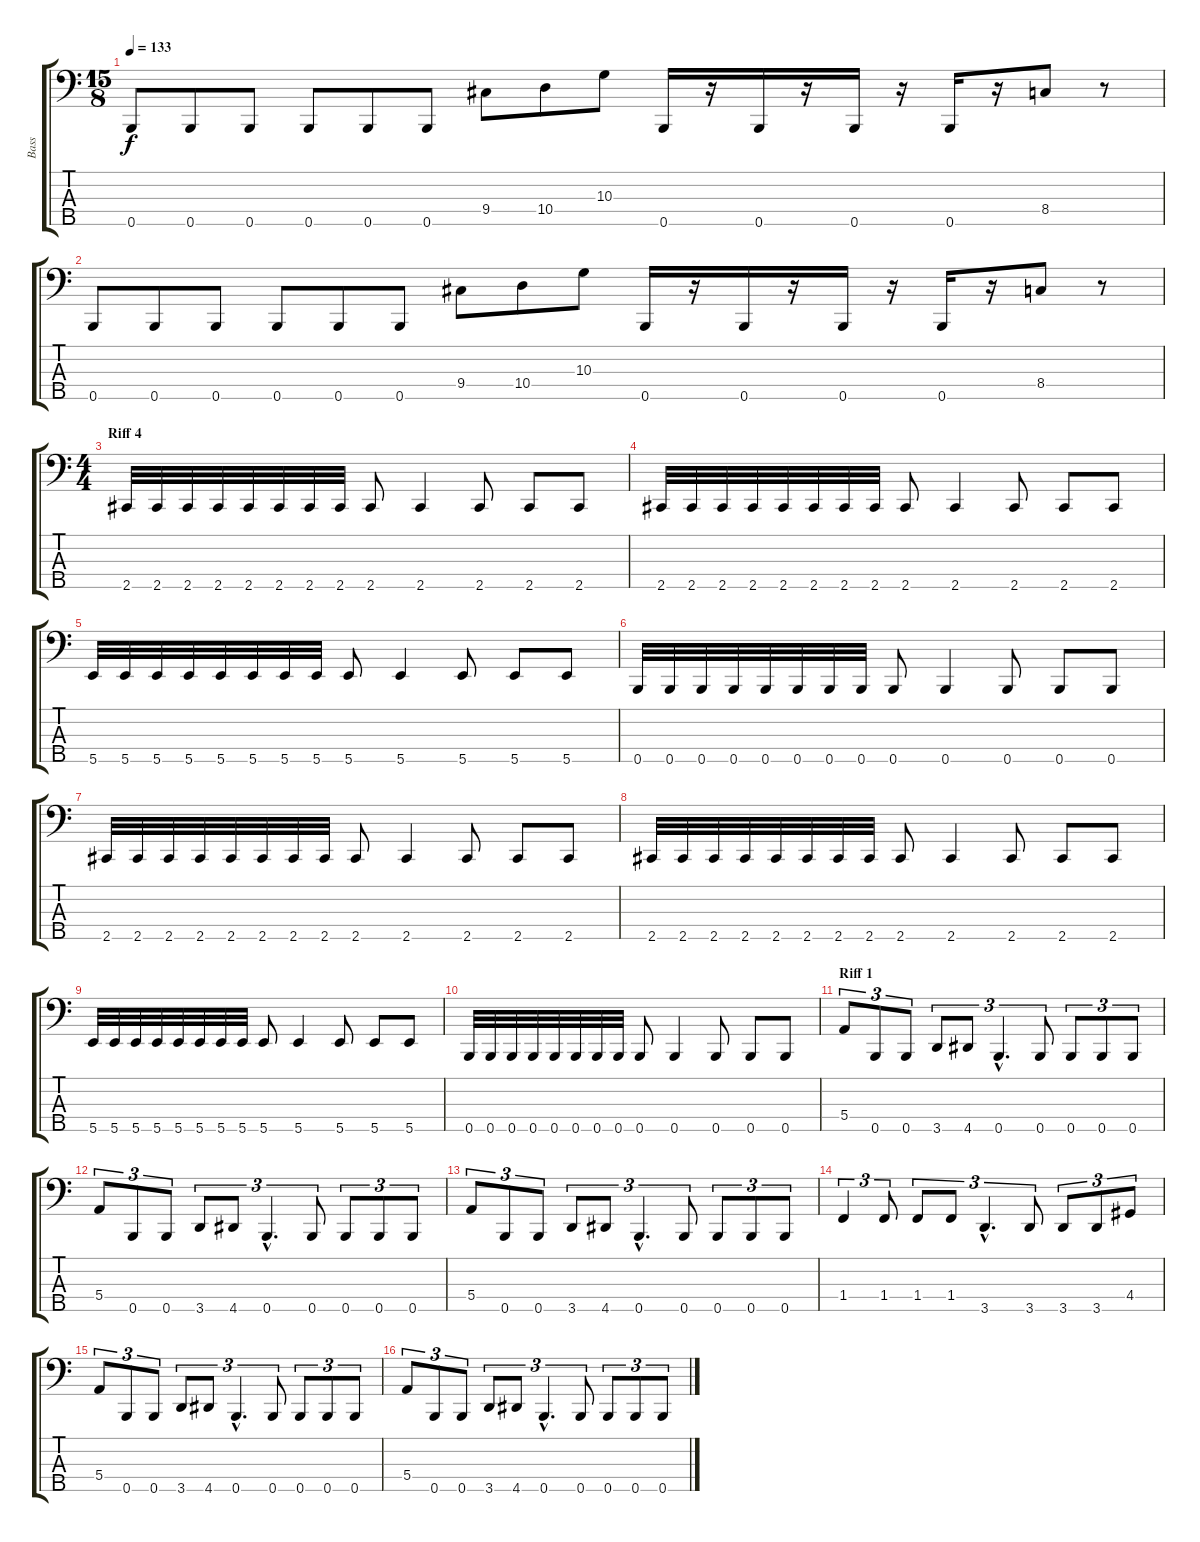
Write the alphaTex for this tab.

\track ("Bass" "Bass") {instrument electricbassfinger}
\staff {score tabs}
\tuning (G2 D2 A1 E1 B0) {hide}
\ts (15 8)
\tempo 133
\clef f4
\ks c
0.5.8{dy f} 0.5.8 0.5.8 0.5.8 0.5.8 0.5.8 9.4.8 10.4.8 10.3.8 0.5.16 r.16 0.5.16 r.16 0.5.16 r.16 0.5.16 r.16 8.4.8 r.8 |
0.5.8 0.5.8 0.5.8 0.5.8 0.5.8 0.5.8 9.4.8 10.4.8 10.3.8 0.5.16 r.16 0.5.16 r.16 0.5.16 r.16 0.5.16 r.16 8.4.8 r.8 |
\ts (4 4)
\section ("" "Riff 4")
2.5.32 2.5.32 2.5.32 2.5.32 2.5.32 2.5.32 2.5.32 2.5.32 2.5.8 2.5.4 2.5.8 2.5.8 2.5.8 |
2.5.32 2.5.32 2.5.32 2.5.32 2.5.32 2.5.32 2.5.32 2.5.32 2.5.8 2.5.4 2.5.8 2.5.8 2.5.8 |
5.5.32 5.5.32 5.5.32 5.5.32 5.5.32 5.5.32 5.5.32 5.5.32 5.5.8 5.5.4 5.5.8 5.5.8 5.5.8 |
0.5.32 0.5.32 0.5.32 0.5.32 0.5.32 0.5.32 0.5.32 0.5.32 0.5.8 0.5.4 0.5.8 0.5.8 0.5.8 |
2.5.32 2.5.32 2.5.32 2.5.32 2.5.32 2.5.32 2.5.32 2.5.32 2.5.8 2.5.4 2.5.8 2.5.8 2.5.8 |
2.5.32 2.5.32 2.5.32 2.5.32 2.5.32 2.5.32 2.5.32 2.5.32 2.5.8 2.5.4 2.5.8 2.5.8 2.5.8 |
5.5.32 5.5.32 5.5.32 5.5.32 5.5.32 5.5.32 5.5.32 5.5.32 5.5.8 5.5.4 5.5.8 5.5.8 5.5.8 |
0.5.32 0.5.32 0.5.32 0.5.32 0.5.32 0.5.32 0.5.32 0.5.32 0.5.8 0.5.4 0.5.8 0.5.8 0.5.8 |
\section ("" "Riff 1")
5.4.8{tu (3 2)} 0.5.8{tu (3 2)} 0.5.8{tu (3 2)} 3.5.8{tu (3 2)} 4.5.8{tu (3 2)} 0.5{hac}.4{d tu (3 2)} 0.5.8{tu (3 2)} 0.5.8{tu (3 2)} 0.5.8{tu (3 2)} 0.5.8{tu (3 2)} |
5.4.8{tu (3 2)} 0.5.8{tu (3 2)} 0.5.8{tu (3 2)} 3.5.8{tu (3 2)} 4.5.8{tu (3 2)} 0.5{hac}.4{d tu (3 2)} 0.5.8{tu (3 2)} 0.5.8{tu (3 2)} 0.5.8{tu (3 2)} 0.5.8{tu (3 2)} |
5.4.8{tu (3 2)} 0.5.8{tu (3 2)} 0.5.8{tu (3 2)} 3.5.8{tu (3 2)} 4.5.8{tu (3 2)} 0.5{hac}.4{d tu (3 2)} 0.5.8{tu (3 2)} 0.5.8{tu (3 2)} 0.5.8{tu (3 2)} 0.5.8{tu (3 2)} |
1.4.4{tu (3 2)} 1.4.8{tu (3 2)} 1.4.8{tu (3 2)} 1.4.8{tu (3 2)} 3.5{hac}.4{d tu (3 2)} 3.5.8{tu (3 2)} 3.5.8{tu (3 2)} 3.5.8{tu (3 2)} 4.4.8{tu (3 2)} |
5.4.8{tu (3 2)} 0.5.8{tu (3 2)} 0.5.8{tu (3 2)} 3.5.8{tu (3 2)} 4.5.8{tu (3 2)} 0.5{hac}.4{d tu (3 2)} 0.5.8{tu (3 2)} 0.5.8{tu (3 2)} 0.5.8{tu (3 2)} 0.5.8{tu (3 2)} |
5.4.8{tu (3 2)} 0.5.8{tu (3 2)} 0.5.8{tu (3 2)} 3.5.8{tu (3 2)} 4.5.8{tu (3 2)} 0.5{hac}.4{d tu (3 2)} 0.5.8{tu (3 2)} 0.5.8{tu (3 2)} 0.5.8{tu (3 2)} 0.5.8{tu (3 2)}
